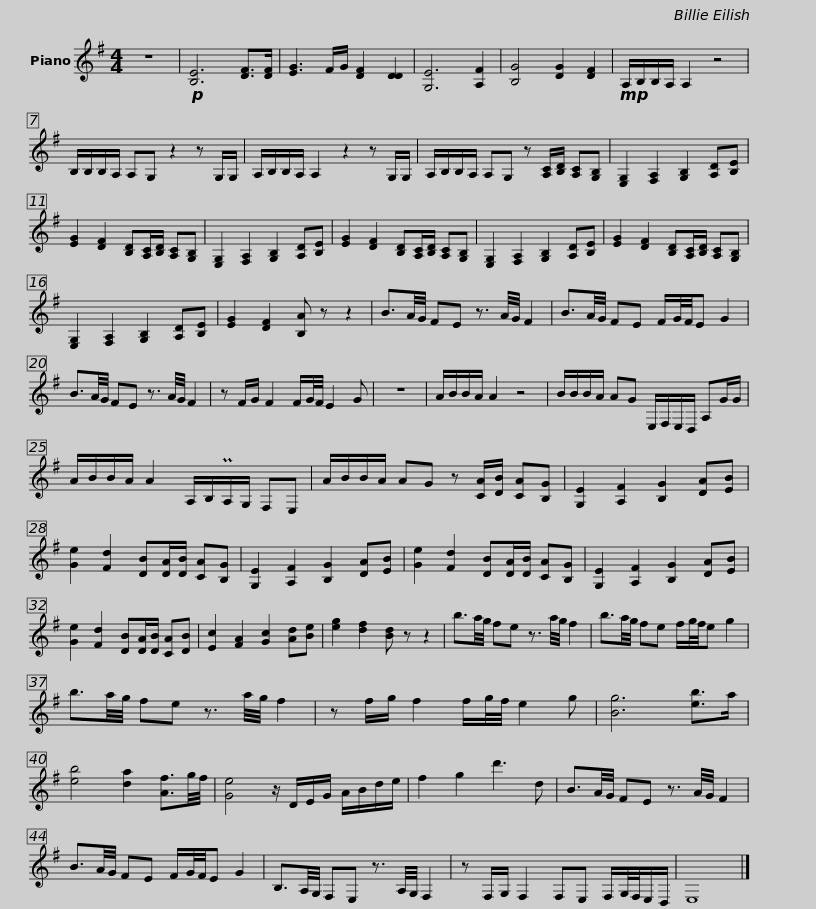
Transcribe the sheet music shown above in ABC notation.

X:1
L:1/8
M:4/4
I:linebreak $
K:G
V:1 treble
V:1
 z8 |!p! [B,E]6 [DF]>[DF] | [EG]3 F/G/ [DF]2 [DD]2 | [G,E]6 [A,F]2 | [B,G]4 [DG]2 [DF]2 |$ %5
!mp! A,/B,/B,/A,/ A,2 z4 | B,/B,/B,/A,/ A,G, z2 z G,/G,/ | A,/B,/B,/A,/ A,2 z2 z G,/G,/ | A,/B,/B,/A,/ A,G, z [A,C]/[B,D]/ [A,C][G,B,] |$ [E,G,]2 [F,A,]2 [G,B,]2 [A,D][B,E] | %10
 [EG]2 [DF]2 [B,D][A,C]/[B,D]/ [A,C][G,B,] | [E,G,]2 [F,A,]2 [G,B,]2 [A,D][B,E] | [EG]2 [DF]2 [B,D][A,C]/[B,D]/ [A,C][G,B,] |$ [E,G,]2 [F,A,]2 [G,B,]2 [A,D][B,E] | [EG]2 [DF]2 [B,D][A,C]/[B,D]/ [A,C][G,B,] | %15
 [E,G,]2 [F,A,]2 [G,B,]2 [A,D][B,E] | [EG]2 [DF]2 [B,A] z z2 |$ B3/2A/4G/4 FE z3/2 A/4G/4 F2 | B3/2A/4G/4 FE F/G/4F/4E G2 | B3/2A/4G/4 FE z3/2 A/4G/4 F2 | %20
 z F/G/ F2 F/G/4F/4 E2 G | z8 |$ A/B/B/A/ A2 z4 | B/B/B/A/ AG E,/F,/E,/D,/ A,G/G/ | A/B/B/A/ A2 A,/B,/PA,/G,/ F,E, | %25
 A/B/B/A/ AG z [CA]/[DB]/ [CA][B,G] |$ [G,E]2 [A,F]2 [B,G]2 [DA][EB] | [Ge]2 [Fd]2 [DB][DA]/[DB]/ [CA][B,G] | [G,E]2 [A,F]2 [B,G]2 [DA][EB] | [Ge]2 [Fd]2 [DB][DA]/[DB]/ [CA][B,G] |$ %30
 [G,E]2 [A,F]2 [B,G]2 [DA][EB] | [Ge]2 [Fd]2 [DB][DA]/[DB]/ [CA][DB] | [Ec]2 [FA]2 [Gc]2 [Ad][Be] | [eg]2 [df]2 [Bd] z z2 |$ b3/2a/4g/4 fe z3/2 a/4g/4 f2 | %35
 b3/2a/4g/4 fe f/g/4f/4e g2 | b3/2a/4g/4 fe z3/2 a/4g/4 f2 |$ z f/g/ f2 f/g/4f/4 e2 g | [Bg]6 [eb]>a | [eb]4 [da]2 [Af]3/2g/4f/4 | %40
 [Ge]4 z/ D/E/G/ A/B/d/e/ | f2 g2 d'3 d |$ B3/2A/4G/4 FE z3/2 A/4G/4 F2 | B3/2A/4G/4 FE F/G/4F/4E G2 | B,3/2A,/4G,/4 F,E, z3/2 A,/4G,/4 F,2 | %45
 z F,/G,/ F,2 F,E, F,/G,/4F,/4E,/D,/ | E,8 |] %47
